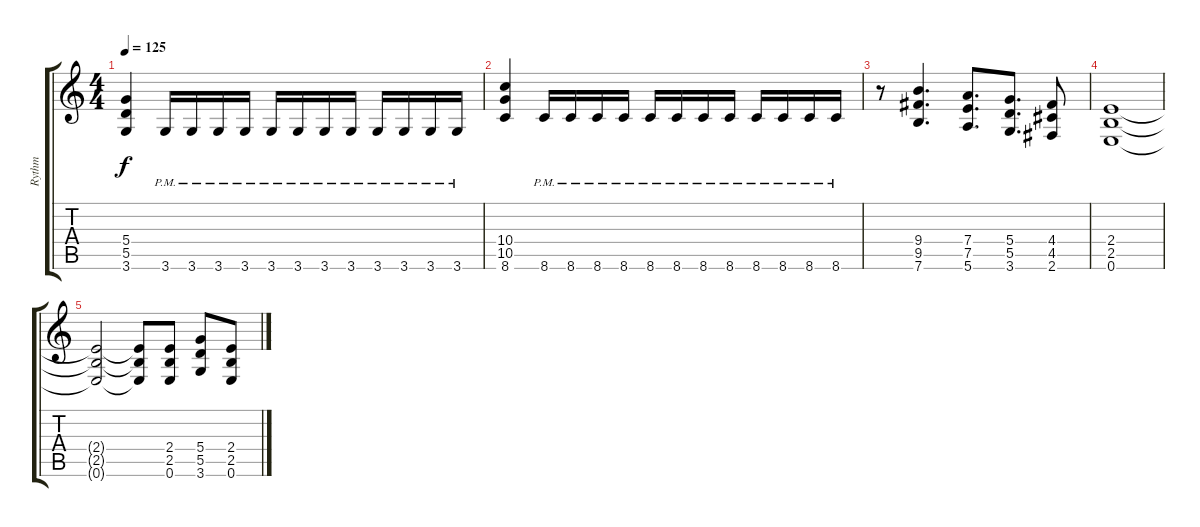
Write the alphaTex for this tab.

\track ("Rythm" "Rythm") {instrument distortionguitar}
\staff {score tabs}
\tuning (E4 B3 G3 D3 A2 E2) {hide}
\ts (4 4)
\tempo 125
\clef g2
\ks c
(5.4 5.5 3.6).4{dy f} 3.6{pm}.16 3.6{pm}.16 3.6{pm}.16 3.6{pm}.16 3.6{pm}.16 3.6{pm}.16 3.6{pm}.16 3.6{pm}.16 3.6{pm}.16 3.6{pm}.16 3.6{pm}.16 3.6{pm}.16 |
(10.4 10.5 8.6).4 8.6{pm}.16 8.6{pm}.16 8.6{pm}.16 8.6{pm}.16 8.6{pm}.16 8.6{pm}.16 8.6{pm}.16 8.6{pm}.16 8.6{pm}.16 8.6{pm}.16 8.6{pm}.16 8.6{pm}.16 |
r.8 (9.4 9.5 7.6).4{d} (7.4 7.5 5.6).8{d} (5.4 5.5 3.6).8{d} (4.4 4.5 2.6).8 |
(2.4 2.5 0.6).1 |
(2.4{t} 2.5{t} 0.6{t}).2 (2.4{t} 2.5{t} 0.6{t}).8 (2.4 2.5 0.6).8 (5.4 5.5 3.6).8 (2.4 2.5 0.6).8
